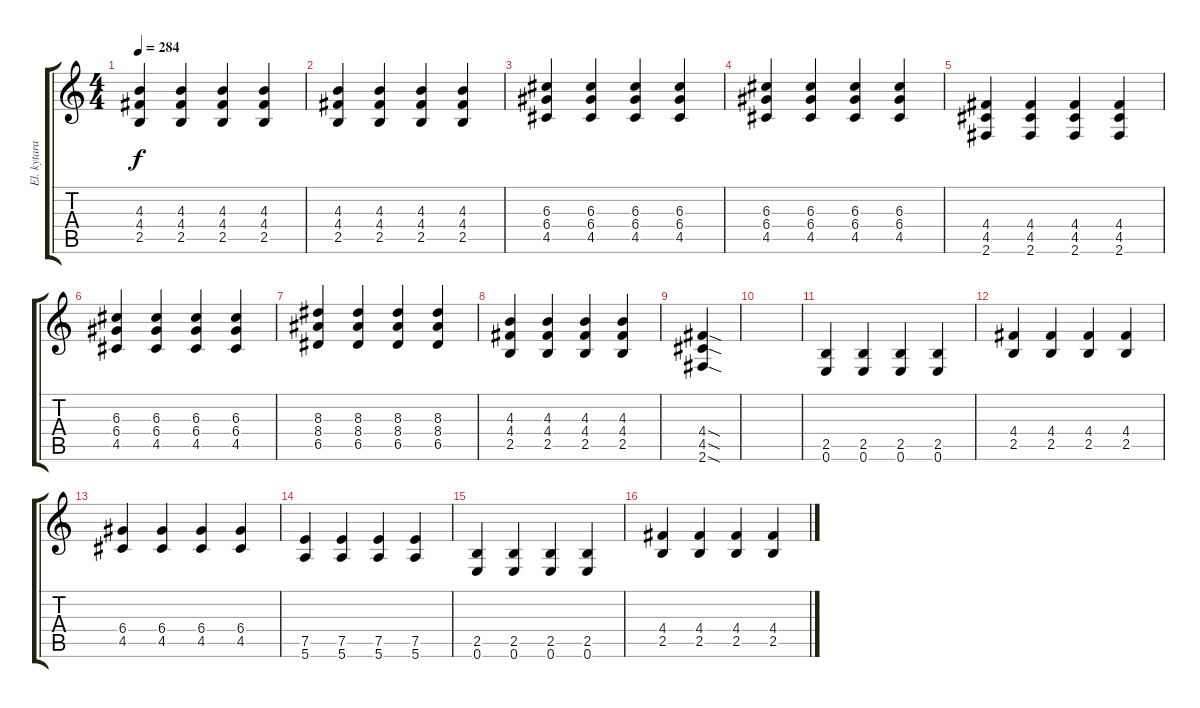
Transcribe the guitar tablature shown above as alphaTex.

\track ("El. kytara" "El. kytara") {instrument overdrivenguitar}
\staff {score tabs}
\tuning (E4 B3 G3 D3 A2 E2) {hide}
\ts (4 4)
\tempo 284
\clef g2
\ks c
(4.3 4.4 2.5).4{dy f} (4.3 4.4 2.5).4 (4.3 4.4 2.5).4 (4.3 4.4 2.5).4 |
(4.3 4.4 2.5).4 (4.3 4.4 2.5).4 (4.3 4.4 2.5).4 (4.3 4.4 2.5).4 |
(6.3 6.4 4.5).4 (6.3 6.4 4.5).4 (6.3 6.4 4.5).4 (6.3 6.4 4.5).4 |
(6.3 6.4 4.5).4 (6.3 6.4 4.5).4 (6.3 6.4 4.5).4 (6.3 6.4 4.5).4 |
(4.4 4.5 2.6).4 (4.4 4.5 2.6).4 (4.4 4.5 2.6).4 (4.4 4.5 2.6).4 |
(6.3 6.4 4.5).4 (6.3 6.4 4.5).4 (6.3 6.4 4.5).4 (6.3 6.4 4.5).4 |
(8.3 8.4 6.5).4 (8.3 8.4 6.5).4 (8.3 8.4 6.5).4 (8.3 8.4 6.5).4 |
(4.3 4.4 2.5).4 (4.3 4.4 2.5).4 (4.3 4.4 2.5).4 (4.3 4.4 2.5).4 |
(4.4{sod} 4.5{sod} 2.6{sod}).4 |
|
(2.5 0.6).4 (2.5 0.6).4 (2.5 0.6).4 (2.5 0.6).4 |
(4.4 2.5).4 (4.4 2.5).4 (4.4 2.5).4 (4.4 2.5).4 |
(6.4 4.5).4 (6.4 4.5).4 (6.4 4.5).4 (6.4 4.5).4 |
(7.5 5.6).4 (7.5 5.6).4 (7.5 5.6).4 (7.5 5.6).4 |
(2.5 0.6).4 (2.5 0.6).4 (2.5 0.6).4 (2.5 0.6).4 |
(4.4 2.5).4 (4.4 2.5).4 (4.4 2.5).4 (4.4 2.5).4
